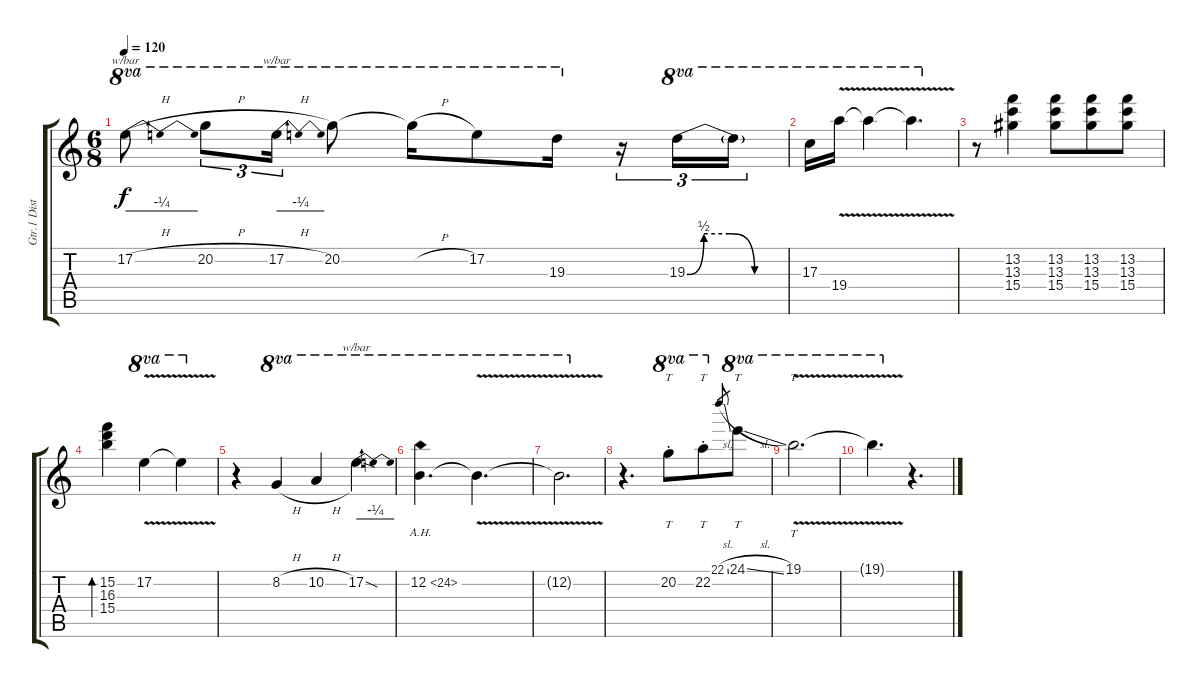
\track ("Gtr.1 Distortion Gtr." "Gtr.1 Dist") {instrument distortionguitar}
\staff {score tabs}
\tuning (E4 B3 G3 D4 A3 E3) {hide}
\ts (6 8)
\tempo 120
\clef g2
\ks c
17.2{h}.8{tbe (dip default 0 0 30 -1 60 0) ot 8va dy f} 20.2{h}.8{tu (3 2) ot 8va} 17.2{h}.16{tu (3 2) tbe (dip default 0 0 30 -1 60 0) ot 8va} 20.2.8{ot 8va} 20.2{h t}.16{ot 8va} 17.2.8{ot 8va} 19.3.16{ot 8va} r.16{tu (3 2)} 19.3{be (custom 0 0 10 2 25 2 40 0 60 0)}.16{tu (3 2) ot 8va} 19.3{t}.16{tu (3 2) ot 8va} |
17.3.16{ot 8va} 19.4{v}.16{ot 8va} 19.4{v t}.4{ot 8va} 19.4{v t}.4{d ot 8va} |
r.8 (13.2 13.3 15.4).4 (13.2 13.3 15.4).8 (13.2 13.3 15.4).8 (13.2 13.3 15.4).8 |
(15.2 16.3 15.4).4{bd 30} 17.2{v}.4{ot 8va} 17.2{v t}.4{ot 8va} |
r.4 8.2{h}.4{ot 8va} 10.2{h}.4{ot 8va} 17.2{sod}.4{tbe (dip default 0 0 30 -1 60 0) ot 8va} |
12.2{ah 12}.4{d ot 8va} 12.2{v t}.4{d ot 8va} |
12.2{v t}.2{d ot 8va} |
r.4{d} 20.2{st}.8{tt ot 8va} 22.2{st}.8{tt ot 8va} 22.1{sl}.8{gr} 24.1{sl}.8{tt ot 8va} |
19.1{v}.2{tt d ot 8va} |
19.1{v t}.4{d ot 8va} r.4{d}
